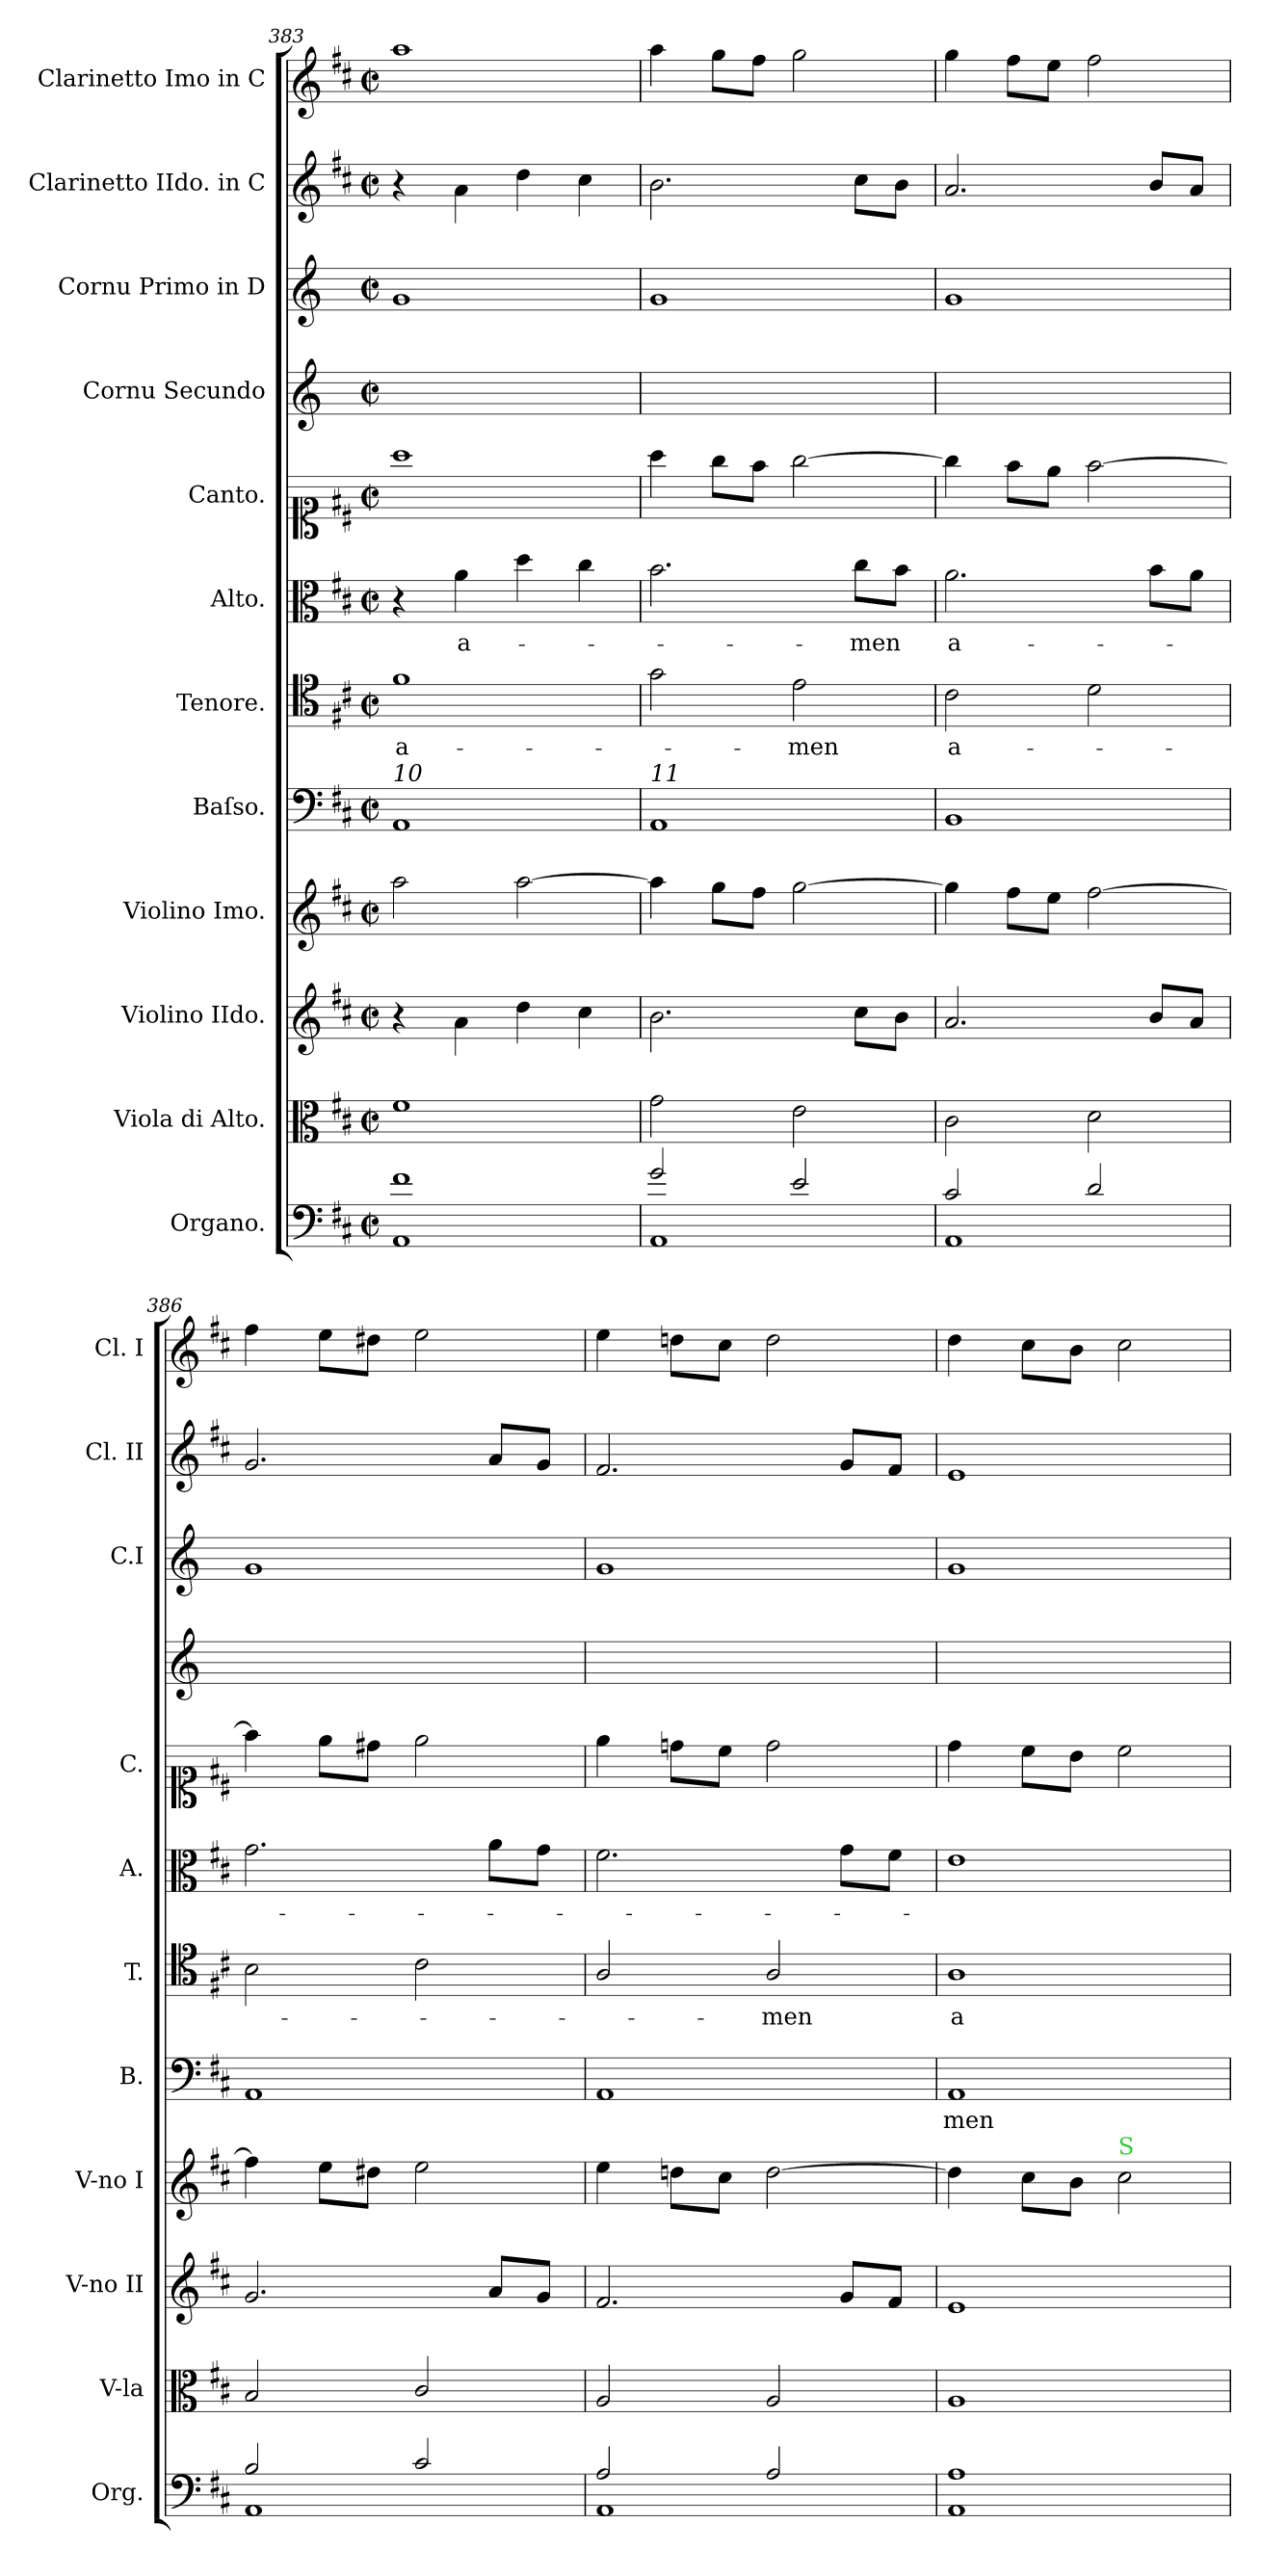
**kern	**kern	**kern	**kern	**kern	**text	**kern	**text	**kern	**text	**kern	**kern	**kern	**kern	**kern
*part12	*part11	*part10	*part9	*part8	*part8	*part7	*part7	*part6	*part6	*part5	*part4	*part3	*part2	*part1
*staff12	*staff11	*staff10	*staff9	*staff8	*staff8	*staff7	*staff7	*staff6	*staff6	*staff5	*staff4	*staff3	*staff2	*staff1
*I"Organo.	*I"Viola di Alto.	*I"Violino IIdo.	*I"Violino Imo.	*I"Baſso.	*	*I"Tenore.	*	*I"Alto.	*	*I"Canto.	*I"Cornu Secundo	*I"Cornu Primo in D	*I"Clarinetto IIdo. in C	*I"Clarinetto Imo in C
*I'Org.	*I'V-la	*I'V-no II	*I'V-no I	*I'B.	*	*I'T.	*	*I'A.	*	*I'C.	*	*I'C.I	*I'Cl. II	*I'Cl. I
*clefF4	*clefC3	*clefG2	*clefG2	*clefF4	*	*clefC4	*	*clefC3	*	*clefC1	*clefG2	*clefG2	*clefG2	*clefG2
*	*	*	*	*	*	*	*	*	*	*	*ITrd6c10	*ITrd6c10	*	*
*k[f#c#]	*k[f#c#]	*k[f#c#]	*k[f#c#]	*k[f#c#]	*	*k[f#c#]	*	*k[f#c#]	*	*k[f#c#]	*k[f#c#]	*k[f#c#]	*k[f#c#]	*k[f#c#]
*M2/2	*M2/2	*M2/2	*M2/2	*M2/2	*	*M2/2	*	*M2/2	*	*M2/2	*M2/2	*M2/2	*M2/2	*M2/2
*met(c|)	*met(c|)	*met(c|)	*met(c|)	*met(c|)	*	*met(c|)	*	*met(c|)	*	*met(c|)	*met(c|)	*met(c|)	*met(c|)	*met(c|)
=383	=383	=383	=383	=383	=383	=383	=383	=383	=383	=383	=383	=383	=383	=383
*^	*	*	*	*	*	*	*	*	*	*	*	*	*	*
!	!	!	!	!	!LO:TX:a:i:t=10	!	!	!	!	!	!	!	!	!	!
1f#	1AA	1f#	4r	2aa\	1AA	.	1f#	a-	4r	.	1aa	1ryy	1A	4r	1aa
.	.	.	4a\	.	.	.	.	.	4a\	a-	.	.	.	4a\	.
.	.	.	4dd\	[2aa\	.	.	.	.	4dd\	.	.	.	.	4dd\	.
.	.	.	4cc#\	.	.	.	.	.	4cc#\	.	.	.	.	4cc#\	.
=384	=384	=384	=384	=384	=384	=384	=384	=384	=384	=384	=384	=384	=384	=384	=384
!	!	!	!	!	!LO:TX:a:i:t=11	!	!	!	!	!	!	!	!	!	!
2g/	1AA	2g\	2.b\	4aa\]	1AA	.	2g\	.	2.b\	.	4aa\	1ryy	1A	2.b\	4aa\
.	.	.	.	8gg\L	.	.	.	.	.	.	8gg\L	.	.	.	8gg\L
.	.	.	.	8ff#\J	.	.	.	.	.	.	8ff#\J	.	.	.	8ff#\J
2e/	.	2e\	.	[2gg\	.	.	2e\	-men	.	.	[2gg\	.	.	.	2gg\
.	.	.	8cc#\L	.	.	.	.	.	8cc#\L	-men	.	.	.	8cc#\L	.
.	.	.	8b\J	.	.	.	.	.	8b\J	.	.	.	.	8b\J	.
=385	=385	=385	=385	=385	=385	=385	=385	=385	=385	=385	=385	=385	=385	=385	=385
2c#/	1AA	2c#\	2.a/	4gg\]	1BB	.	2c#\	a-	2.a\	a-	4gg\]	1ryy	1A	2.a/	4gg\
.	.	.	.	8ff#\L	.	.	.	.	.	.	8ff#\L	.	.	.	8ff#\L
.	.	.	.	8ee\J	.	.	.	.	.	.	8ee\J	.	.	.	8ee\J
2d/	.	2d\	.	[2ff#\	.	.	2d\	.	.	.	[2ff#\	.	.	.	2ff#\
.	.	.	8b/L	.	.	.	.	.	8b\L	.	.	.	.	8b/L	.
.	.	.	8a/J	.	.	.	.	.	8a\J	.	.	.	.	8a/J	.
=386	=386	=386	=386	=386	=386	=386	=386	=386	=386	=386	=386	=386	=386	=386	=386
2B/	1AA	2B/	2.g/	4ff#\]	1AA	.	2B\	.	2.g\	.	4ff#\]	1ryy	1A	2.g/	4ff#\
.	.	.	.	8ee\L	.	.	.	.	.	.	8ee\L	.	.	.	8ee\L
.	.	.	.	8dd#X\J	.	.	.	.	.	.	8dd#X\J	.	.	.	8dd#X\J
2c#/	.	2c#/	.	2ee\	.	.	2c#\	.	.	.	2ee\	.	.	.	2ee\
.	.	.	8a/L	.	.	.	.	.	8a\L	.	.	.	.	8a/L	.
.	.	.	8g/J	.	.	.	.	.	8g\J	.	.	.	.	8g/J	.
=387	=387	=387	=387	=387	=387	=387	=387	=387	=387	=387	=387	=387	=387	=387	=387
2A/	1AA	2A/	2.f#/	4ee\	1AA	.	2A/	.	2.f#\	.	4ee\	1ryy	1A	2.f#/	4ee\
.	.	.	.	8ddn\L	.	.	.	.	.	.	8ddn\L	.	.	.	8ddn\L
.	.	.	.	8cc#\J	.	.	.	.	.	.	8cc#\J	.	.	.	8cc#\J
2A/	.	2A/	.	[2dd\	.	.	2A/	-men	.	.	2dd\	.	.	.	2dd\
.	.	.	8g/L	.	.	.	.	.	8g\L	.	.	.	.	8g/L	.
.	.	.	8f#/J	.	.	.	.	.	8f#\J	.	.	.	.	8f#/J	.
=388	=388	=388	=388	=388	=388	=388	=388	=388	=388	=388	=388	=388	=388	=388	=388
1A	1AA	1A	1e	4dd\]	1AA	-men	1A	a-	1e	.	4dd\	1ryy	1A	1e	4dd\
.	.	.	.	8cc#\L	.	.	.	.	.	.	8cc#\L	.	.	.	8cc#\L
.	.	.	.	8b\J	.	.	.	.	.	.	8b\J	.	.	.	8b\J
!	!	!	!	!LO:TX:a:color=limegreen:t=S	!	!	!	!	!	!	!	!	!	!	!
.	.	.	.	2cc#\	.	.	.	.	.	.	2cc#\	.	.	.	2cc#\
*v	*v	*	*	*	*	*	*	*	*	*	*	*	*	*	*
=	=	=	=	=	=	=	=	=	=	=	=	=	=	=
*-	*-	*-	*-	*-	*-	*-	*-	*-	*-	*-	*-	*-	*-	*-
